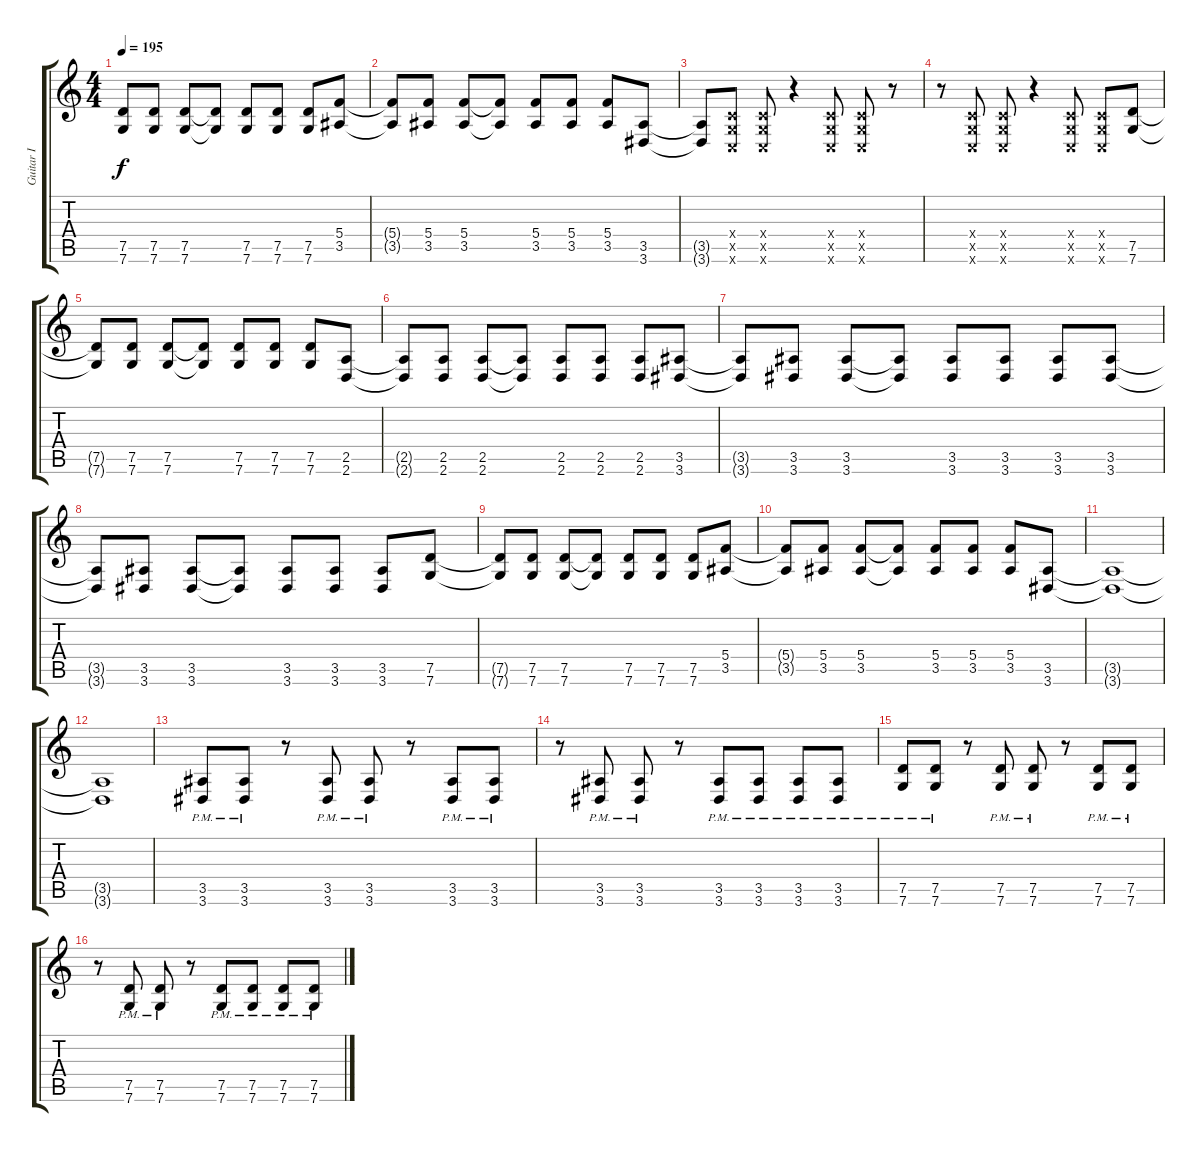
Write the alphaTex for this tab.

\track ("Guitar I" "Guitar I") {instrument overdrivenguitar}
\staff {score tabs}
\tuning (D4 A3 F3 C3 G2 C2) {hide}
\ts (4 4)
\tempo 195
\clef g2
\ks c
(7.5{t} 7.6{t}).8{dy f} (7.5 7.6).8 (7.5 7.6).8 (7.5{t} 7.6{t}).8 (7.5 7.6).8 (7.5 7.6).8 (7.5 7.6).8 (5.4 3.5).8 |
(5.4{t} 3.5{t}).8 (5.4 3.5).8 (5.4 3.5).8 (5.4{t} 3.5{t}).8 (5.4 3.5).8 (5.4 3.5).8 (5.4 3.5).8 (3.5 3.6).8 |
(3.5{t} 3.6{t}).8 (0.4{x} 0.5{x} 0.6{x}).8 (0.4{x} 0.5{x} 0.6{x}).8 r.4 (0.4{x} 0.5{x} 0.6{x}).8 (0.4{x} 0.5{x} 0.6{x}).8 r.8 |
r.8 (0.4{x} 0.5{x} 0.6{x}).8 (0.4{x} 0.5{x} 0.6{x}).8 r.4 (0.4{x} 0.5{x} 0.6{x}).8 (0.4{x} 0.5{x} 0.6{x}).8 (7.5 7.6).8 |
(7.5{t} 7.6{t}).8 (7.5 7.6).8 (7.5 7.6).8 (7.5{t} 7.6{t}).8 (7.5 7.6).8 (7.5 7.6).8 (7.5 7.6).8 (2.5 2.6).8 |
(2.5{t} 2.6{t}).8 (2.5 2.6).8 (2.5 2.6).8 (2.5{t} 2.6{t}).8 (2.5 2.6).8 (2.5 2.6).8 (2.5 2.6).8 (3.5 3.6).8 |
(3.5{t} 3.6{t}).8 (3.5 3.6).8 (3.5 3.6).8 (3.5{t} 3.6{t}).8 (3.5 3.6).8 (3.5 3.6).8 (3.5 3.6).8 (3.5 3.6).8 |
(3.5{t} 3.6{t}).8 (3.5 3.6).8 (3.5 3.6).8 (3.5{t} 3.6{t}).8 (3.5 3.6).8 (3.5 3.6).8 (3.5 3.6).8 (7.5 7.6).8 |
(7.5{t} 7.6{t}).8 (7.5 7.6).8 (7.5 7.6).8 (7.5{t} 7.6{t}).8 (7.5 7.6).8 (7.5 7.6).8 (7.5 7.6).8 (5.4 3.5).8 |
(5.4{t} 3.5{t}).8 (5.4 3.5).8 (5.4 3.5).8 (5.4{t} 3.5{t}).8 (5.4 3.5).8 (5.4 3.5).8 (5.4 3.5).8 (3.5 3.6).8 |
(3.5{t} 3.6{t}).1 |
(3.5{t} 3.6{t}).1 |
(3.5 3.6{pm}).8 (3.5 3.6{pm}).8 r.8 (3.5 3.6{pm}).8 (3.5 3.6{pm}).8 r.8 (3.5 3.6{pm}).8 (3.5 3.6{pm}).8 |
r.8 (3.5 3.6{pm}).8 (3.5 3.6{pm}).8 r.8 (3.5 3.6{pm}).8 (3.5 3.6{pm}).8 (3.5 3.6{pm}).8 (3.5 3.6{pm}).8 |
(7.5 7.6{pm}).8 (7.5 7.6{pm}).8 r.8 (7.5 7.6{pm}).8 (7.5 7.6{pm}).8 r.8 (7.5 7.6{pm}).8 (7.5 7.6{pm}).8 |
r.8 (7.5 7.6{pm}).8 (7.5 7.6{pm}).8 r.8 (7.5 7.6{pm}).8 (7.5 7.6{pm}).8 (7.5 7.6{pm}).8 (7.5 7.6{pm}).8
